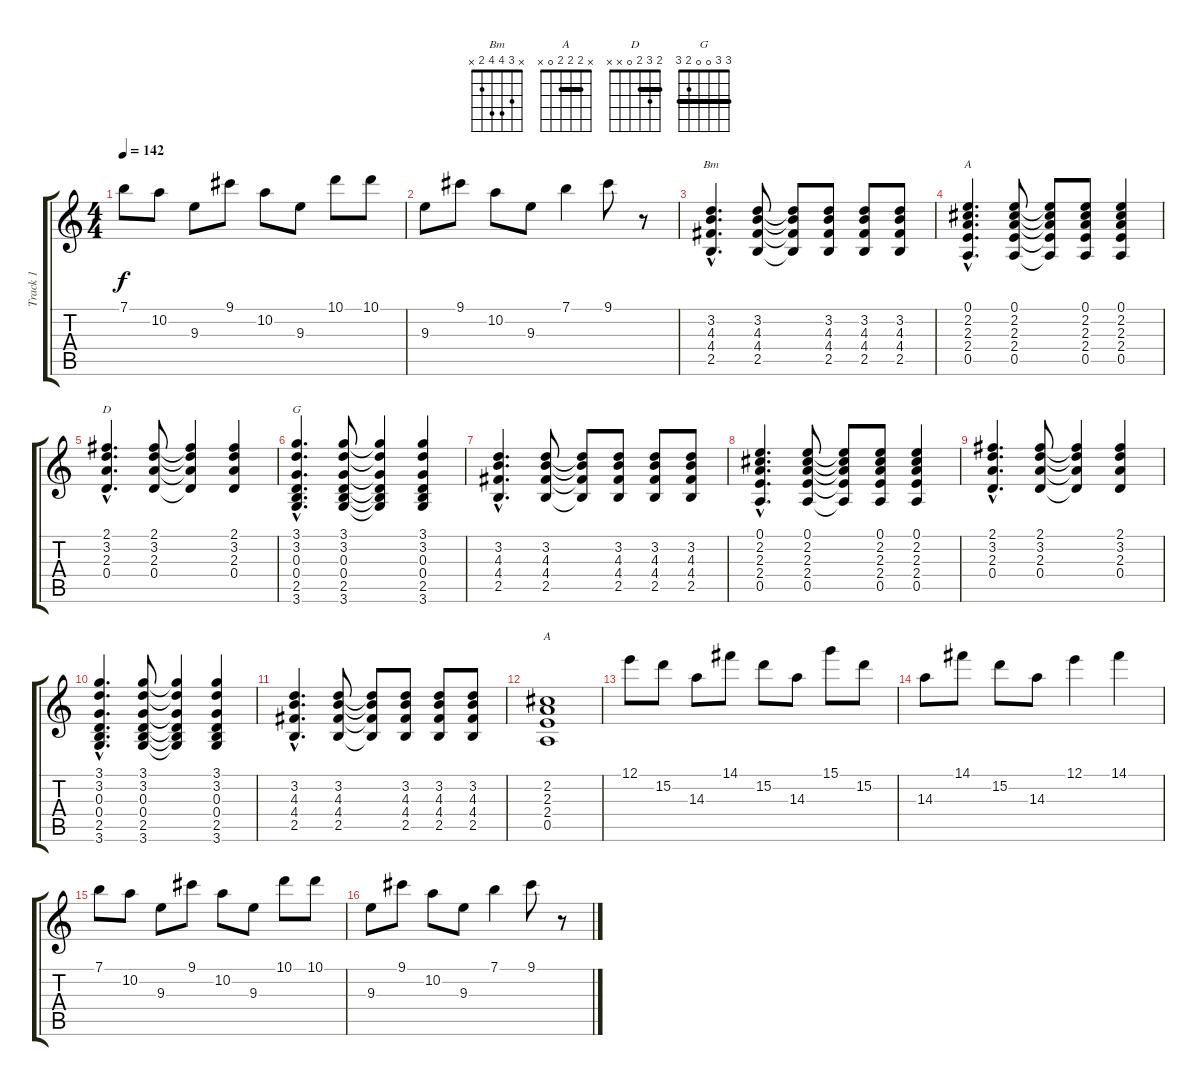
\track ("Track 1" "Track 1") {instrument distortionguitar}
\staff {score tabs}
\tuning (E4 B3 G3 D3 A2 E2) {hide}
\chord ("Bm" x 3 4 4 2 x)
\chord ("A" 0 2 2 2 0 x)
\chord ("D" 2 3 2 0 x x) {barre 2}
\chord ("G" 3 3 0 0 2 3) {barre 3}
\chord ("A" x 2 2 2 0 x) {barre 2}
\ts (4 4)
\tempo 142
\clef g2
\ks c
7.1.8{dy f} 10.2.8 9.3.8 9.1.8 10.2.8 9.3.8 10.1.8 10.1.8 |
9.3.8 9.1.8 10.2.8 9.3.8 7.1.4 9.1.8 r.8 |
(3.2{hac} 4.3{hac} 4.4{hac} 2.5{hac}).4{d ch "Bm" instrument distortionguitar} (3.2 4.3 4.4 2.5).8 (3.2{t} 4.3{t} 4.4{t} 2.5{t}).8 (3.2 4.3 4.4 2.5).8 (3.2 4.3 4.4 2.5).8 (3.2 4.3 4.4 2.5).8 |
(0.1{hac} 2.2{hac} 2.3{hac} 2.4{hac} 0.5{hac}).4{d ch "A"} (0.1 2.2 2.3 2.4 0.5).8 (0.1{t} 2.2{t} 2.3{t} 2.4{t} 0.5{t}).8 (0.1 2.2 2.3 2.4 0.5).8 (0.1 2.2 2.3 2.4 0.5).4 |
(2.1{hac} 3.2{hac} 2.3{hac} 0.4{hac}).4{d ch "D"} (2.1 3.2 2.3 0.4).8 (2.1{t} 3.2{t} 2.3{t} 0.4{t}).4 (2.1 3.2 2.3 0.4).4 |
(3.1{hac} 3.2{hac} 0.3{hac} 0.4{hac} 2.5{hac} 3.6{hac}).4{d ch "G"} (3.1 3.2 0.3 0.4 2.5 3.6).8 (3.1{t} 3.2{t} 0.3{t} 0.4{t} 2.5{t} 3.6{t}).4 (3.1 3.2 0.3 0.4 2.5 3.6).4 |
(3.2{hac} 4.3{hac} 4.4{hac} 2.5{hac}).4{d} (3.2 4.3 4.4 2.5).8 (3.2{t} 4.3{t} 4.4{t} 2.5{t}).8 (3.2 4.3 4.4 2.5).8 (3.2 4.3 4.4 2.5).8 (3.2 4.3 4.4 2.5).8 |
(0.1{hac} 2.2{hac} 2.3{hac} 2.4{hac} 0.5{hac}).4{d} (0.1 2.2 2.3 2.4 0.5).8 (0.1{t} 2.2{t} 2.3{t} 2.4{t} 0.5{t}).8 (0.1 2.2 2.3 2.4 0.5).8 (0.1 2.2 2.3 2.4 0.5).4 |
(2.1{hac} 3.2{hac} 2.3{hac} 0.4{hac}).4{d} (2.1 3.2 2.3 0.4).8 (2.1{t} 3.2{t} 2.3{t} 0.4{t}).4 (2.1 3.2 2.3 0.4).4 |
(3.1{hac} 3.2{hac} 0.3{hac} 0.4{hac} 2.5{hac} 3.6{hac}).4{d} (3.1 3.2 0.3 0.4 2.5 3.6).8 (3.1{t} 3.2{t} 0.3{t} 0.4{t} 2.5{t} 3.6{t}).4 (3.1 3.2 0.3 0.4 2.5 3.6).4 |
(3.2{hac} 4.3{hac} 4.4{hac} 2.5{hac}).4{d} (3.2 4.3 4.4 2.5).8 (3.2{t} 4.3{t} 4.4{t} 2.5{t}).8 (3.2 4.3 4.4 2.5).8 (3.2 4.3 4.4 2.5).8 (3.2 4.3 4.4 2.5).8 |
(2.2 2.3 2.4 0.5).1{ch "A"} |
12.1.8{instrument electricguitarclean} 15.2.8 14.3.8 14.1.8 15.2.8 14.3.8 15.1.8 15.2.8 |
14.3.8 14.1.8 15.2.8 14.3.8 12.1.4 14.1.4 |
7.1.8 10.2.8 9.3.8 9.1.8 10.2.8 9.3.8 10.1.8 10.1.8 |
9.3.8 9.1.8 10.2.8 9.3.8 7.1.4 9.1.8 r.8
